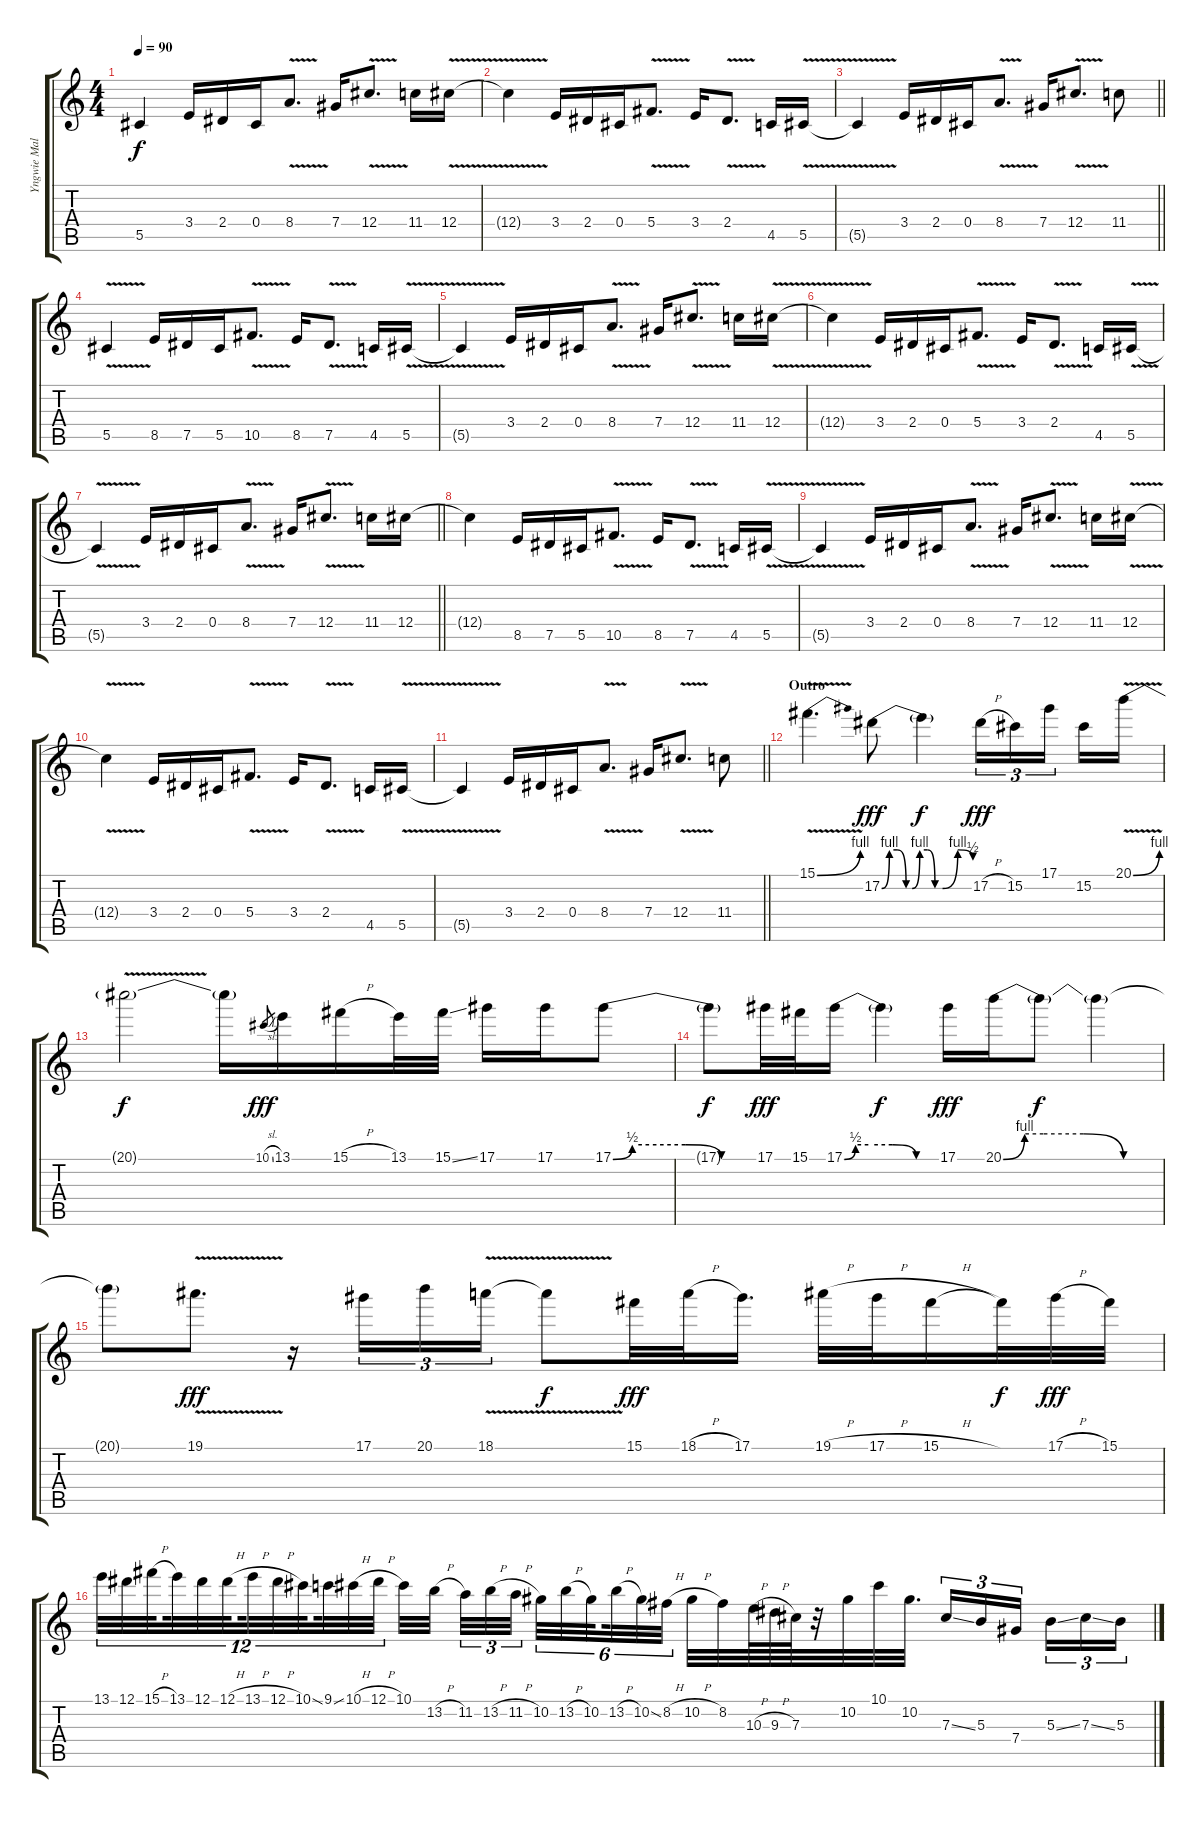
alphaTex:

\track ("Yngwie Malmsteen" "Yngwie Mal") {instrument overdrivenguitar}
\staff {score tabs}
\tuning (Eb4 Bb3 Gb3 Db3 Ab2 Eb2) {hide}
\ts (4 4)
\tempo 90
\clef g2
\ks c
5.5{t}.4{dy f} 3.4.16 2.4.16 0.4.16 8.4{v}.8{d} 7.4.16 12.4{v}.8{d} 11.4.16 12.4{v}.16 |
12.4{t}.4 3.4.16 2.4.16 0.4.16 5.4{v}.8{d} 3.4.16 2.4{v}.8{d} 4.5.16 5.5{v}.16 |
\barLineRight lightlight
5.5{t}.4 3.4.16 2.4.16 0.4.16 8.4{v}.8{d} 7.4.16 12.4{v}.8{d} 11.4.8 |
5.5{v}.4 8.5.16 7.5.16 5.5.16 10.5{v}.8{d} 8.5.16 7.5{v}.8{d} 4.5.16 5.5{v}.16 |
5.5{t}.4 3.4.16 2.4.16 0.4.16 8.4{v}.8{d} 7.4.16 12.4{v}.8{d} 11.4.16 12.4{v}.16 |
12.4{t}.4 3.4.16 2.4.16 0.4.16 5.4{v}.8{d} 3.4.16 2.4{v}.8{d} 4.5.16 5.5{v}.16 |
\barLineRight lightlight
5.5{t}.4 3.4.16 2.4.16 0.4.16 8.4{v}.8{d} 7.4.16 12.4{v}.8{d} 11.4.16 12.4.16 |
12.4{t}.4 8.5.16 7.5.16 5.5.16 10.5{v}.8{d} 8.5.16 7.5{v}.8{d} 4.5.16 5.5{v}.16 |
5.5{t}.4 3.4.16 2.4.16 0.4.16 8.4{v}.8{d} 7.4.16 12.4{v}.8{d} 11.4.16 12.4{v}.16 |
12.4{t}.4 3.4.16 2.4.16 0.4.16 5.4{v}.8{d} 3.4.16 2.4{v}.8{d} 4.5.16 5.5{v}.16 |
\barLineRight lightlight
5.5{t}.4 3.4.16 2.4.16 0.4.16 8.4{v}.8{d} 7.4.16 12.4{v}.8{d} 11.4.8 |
\section ("" "Outro")
15.1{be (bend 0 0 60 4) v}.4{d} 17.2{be (custom 0 0 5 4 10 4 16 0 20 0 25 4 30 4 35 0 40 0 50 4 60 2)}.8{dy fff} 17.2{t}.4{dy f} 17.2{h}.16{tu (3 2) dy fff} 15.2.16{tu (3 2)} 17.1.16{tu (3 2) beam splitsecondary} 15.2.16 20.1{be (bend 0 0 60 4) v}.16 |
20.1{t}.2{dy f} 20.1{t}.16 10.1{sl}.8{gr dy fff} 13.1.16 15.1{h}.16 13.1.32 15.1{ss}.32 17.1.16 17.1.16 17.1{be (custom 0 0 8 2 15 2 30 2 45 0 60 0)}.8 |
17.1{t}.8{dy f} 17.1.32{dy fff} 15.1.32 17.1{be (custom 0 0 7 2 15 2 30 2 45 0 60 0)}.16 17.1{t}.4{dy f} 17.1.16{dy fff} 20.1{be (custom 0 0 8 4 15 4 30 4 45 0 60 0)}.16 20.1{t}.8{dy f} 20.1{t}.4 |
20.1{t}.8 19.1{v}.8{d dy fff} r.16 17.1.16{tu (3 2)} 20.1.16{tu (3 2)} 18.1{v}.16{tu (3 2)} 18.1{t}.8{dy f} 15.1.32{dy fff} 18.1{h}.32 17.1.16{d} 19.1{h}.32 17.1{h}.32 15.1{h}.16 15.1{t}.32{dy f} 17.1{h}.32{dy fff} 15.1.32 |
13.1.32{tu (12 8)} 12.1.32{tu (12 8)} 15.1{h}.32{tu (12 8) beam splitsecondary} 13.1.32{tu (12 8)} 12.1.32{tu (12 8)} 12.1{h}.32{tu (12 8) beam splitsecondary} 13.1{h}.32{tu (12 8)} 12.1{h}.32{tu (12 8)} 10.1{ss}.32{tu (12 8) beam splitsecondary} 9.1{ss}.32{tu (12 8)} 10.1{h}.32{tu (12 8)} 12.1{h}.32{tu (12 8)} 10.1.32 13.2{h}.32{beam splitsecondary} 11.2.32{tu (3 2)} 13.2{h}.32{tu (3 2)} 11.2{h}.32{tu (3 2) beam splitsecondary} 10.2.32{tu (6 4)} 13.2{h}.32{tu (6 4)} 10.2.32{tu (6 4) beam splitsecondary} 13.2{h}.32{tu (6 4)} 10.2{ss}.32{tu (6 4)} 8.2{h}.32{tu (6 4)} 10.2{h}.32 8.2.32 10.3{h}.64 9.3{h}.64 7.3.64 r.32 10.2.32 10.1.32 10.2.32{d} 7.3{ss}.16{tu (3 2)} 5.3.16{tu (3 2)} 7.4.16{tu (3 2) beam splitsecondary} 5.3{ss}.16{tu (3 2)} 7.3{ss}.16{tu (3 2)} 5.3.16{tu (3 2)}
